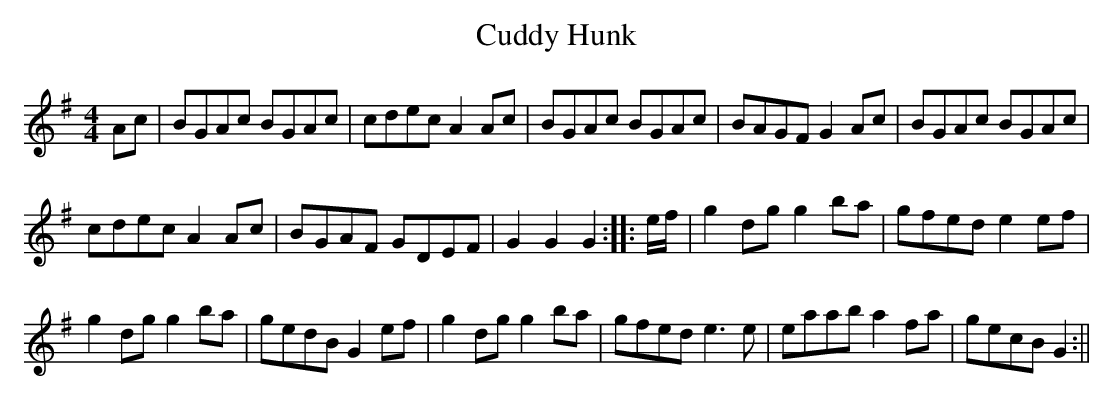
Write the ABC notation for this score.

X:1
T:Cuddy Hunk
M:4/4
L:1/8
K:G
Ac | BGAc BGAc | cdec A2 Ac | BGAc BGAc | BAGF G2 Ac | BGAc BGAc |
cdec A2 Ac | BGAF GDEF | G2G2G2 :: e/f/ | g2 dg g2 ba | gfed e2 ef |
g2 dg g2 ba | gedB G2 ef | g2 dg g2 ba | gfed e3e | eaab a2 fa | gecB G2 :||
